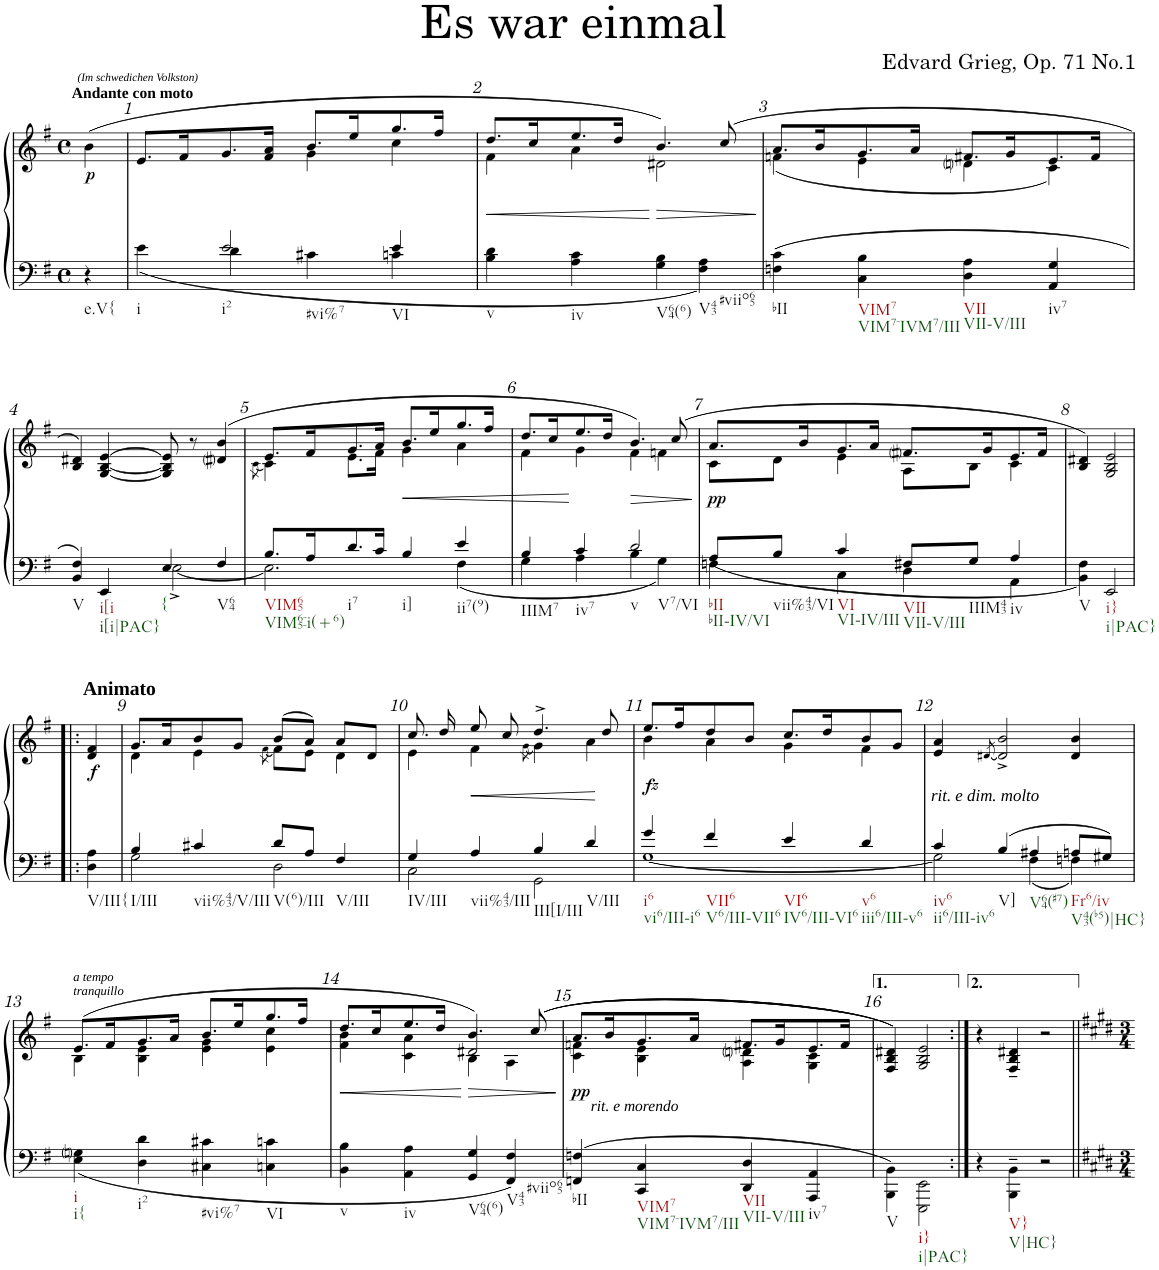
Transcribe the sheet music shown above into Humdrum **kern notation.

**kern	**kern	**dynam
*part1	*part1	*part1
*staff2	*staff1	*staff1/2
*I"Midi_1	*	*
*clefF4	*clefG2	*
*k[f#]	*k[f#]	*
*G:	*G:	*
*M4/4	*M4/4	*
*met(c)	*met(c)	*
=	=	=
!	!LO:TX:a:B:t=Andante con moto	!
!	!LO:TX:a:i:t=(Im schwedichen Volkston)	!
!LO:TX:b:t=e.V{	!	!
!	!	!LO:DY:b
4r	(>4b\	p
=1	=1	=1
*^	*^	*
!LO:TX:b:t=i	!	!	!	!
4e\	4ryy	8.e/L	2ryy	.
.	.	16f#/K	.	.
!LO:TX:b:t=i2	!	!	!	!
!LO:TX:b:t=#vi%7	!	!	!	!
2e/	4d\	8.g/	.	.
.	.	16f#/ 16a/Jk	.	.
.	4c#X\	8.b/L	4g\	.
.	.	16ee/K	.	.
!LO:TX:b:t=VI	!	!	!	!
4e/	4cn\	8.gg/	4cc\	.
.	.	16ff#/Jk	.	.
*v	*v	*	*	*
=2	=2	=2	=2
!LO:TX:b:t=v	!	!	!
!	!	!	!LO:HP:b
4B\ 4d\	8.dd/L	4f#\	<
.	16cc/K	.	.
!LO:TX:b:t=iv	!	!	!
4A\ 4c\	8.ee/	4a\	.
.	16dd/Jk	.	.
!LO:TX:b:t=V64(6)	!	!	!
!	!	!	!LO:HP:n=1:b
4G\ 4B\	4.b/)	2d#X\	[ >
!LO:TX:b:t=V43	!	!	!
!LO:TX:b:t=#viio65	!	!	!
4F#\ 4A\	.	.	.
.	(8cc/	.	.
*	*v	*v	*
.	.	]
=3	=3	=3
*	*^	*
!LO:TX:b:t=bII	!	!	!
4Fn\ 4c\	8.a/L	(4fn\	.
.	16b/K	.	.
!LO:TX:b:t=VIM7	!	!	!
!LO:TX:b:t=VIM7-IVM7/III	!	!	!
4C\ 4B\	8.g/	4e\	.
.	16a/Jk	.	.
!LO:TX:b:t=VII	!	!	!
!LO:TX:b:t=VII-V/III	!	!	!
4D\ 4A\	8.f#X/L	4dni\	.
.	16g/K	.	.
!LO:TX:b:t=iv7	!	!	!
4AA/ 4G/	8.e/	4c\)	.
.	16f#/Jk	.	.
*	*v	*v	*
!!LO:LB:g=z
=4	=4	=4
*^	*	*
!LO:TX:b:t=V	!	!	!
4BB/ 4F#/	2ryy	4B/ 4d#X/)	.
!LO:TX:b:t=i[i	!	!	!
!LO:TX:b:t=i[i|PAC}	!	!	!
4EE/	.	[4G/ [4B/ [4e/	.
!LO:TX:b:t={	!	!	!
4E/	[2E^\	8G/] 8B/] 8e/]	.
.	.	8r	.
!LO:TX:b:t=V64	!	!	!
4F#/	.	(>4d#i/ 4b/	.
=5	=5	=5	=5
*	*	*^	*
.	.	.	[8qc\	.
!LO:TX:b:t=VIM65	!	!	!	!
!LO:TX:b:t=VIM65-i(+6)	!	!	!	!
8.B/L	2.E\]	8.e/L	4c\]	.
16A/K	.	16f#/K	.	.
!LO:TX:b:t=i7	!	!	!	!
8.d/	.	8.g/	8.e\L	.
16c/Jk	.	16a/Jk	16f#\Jk	.
!LO:TX:b:t=i]	!	!	!	!
!	!	!	!	!LO:HP:b
4B/	.	8.b/L	4g\	<
.	.	16ee/K	.	.
!LO:TX:b:t=ii7(9)	!	!	!	!
4e/	4F#\	8.gg/	4a\	.
.	.	16ff#/Jk	.	.
=6	=6	=6	=6	=6
!LO:TX:b:t=IIIM7	!	!	!	!
4B/	4G\	8.dd/L	4f#\	.
.	.	16cc/K	.	.
!LO:TX:b:t=iv7	!	!	!	!
4c/	4A\	8.ee/	4g\	[
.	.	16dd/Jk	.	.
!LO:TX:b:t=v	!	!	!	!
!LO:TX:b:t=V7/VI	!	!	!	!
!	!	!	!	!LO:HP:b
2d/	4B\	4.b/)	4f#\	>
.	4G\	.	4fn\	.
.	.	(8cc/	.	.
*v	*v	*	*	*
*	*v	*v	*
.	.	]
=7	=7	=7
*^	*^	*
!LO:TX:b:t=bII	!	!	!	!
!LO:TX:b:t=bII-IV/VI	!	!	!	!
!	!	!	!	!LO:DY:b
8A/L	4Fn\	8.a/L	8c\L	pp
!LO:TX:b:t=vii%43/VI	!	!	!	!
8B/J	.	.	8d\J	.
.	.	16b/K	.	.
!LO:TX:b:t=VI	!	!	!	!
!LO:TX:b:t=VI-IV/III	!	!	!	!
4c/	4C\	8.g/	4e\	.
.	.	16a/Jk	.	.
!LO:TX:b:t=VII	!	!	!	!
!LO:TX:b:t=VII-V/III	!	!	!	!
8F#X/L	4D\	8.f#i/L	8A\L	.
!LO:TX:b:t=IIIM43	!	!	!	!
8G/J	.	.	8B\J	.
.	.	16g/K	.	.
!LO:TX:b:t=iv	!	!	!	!
4A/	4AA\	8.e/	4c\	.
.	.	16f#/Jk	.	.
*v	*v	*	*	*
*	*v	*v	*
=8	=8	=8
!LO:TX:b:t=V	!	!
4BB\ 4F#\	4B/ 4d#X/)	.
!LO:TX:b:t=i}	!	!
!LO:TX:b:t=i|PAC}	!	!
2EE/	2G/ 2B/ 2e/	.
!!LO:LB:g=z
=8X1!|:	=8X1!|:	=8X1!|:
!	!LO:TX:a:B:t=Animato	!
!LO:TX:b:t=V/III{	!	!
!	!	!LO:DY:b
4D\ 4A\	4d/ 4f#/	f
=9	=9	=9
*^	*^	*
!LO:TX:b:t=I/III	!	!	!	!
4B/	2G\	8.g/L	4d\	.
.	.	16a/K	.	.
!LO:TX:b:t=vii%43/V/III	!	!	!	!
4c#X/	.	8b/	4e\	.
.	.	8g/J	.	.
.	.	.	[8qf#\	.
!LO:TX:b:t=V(6)/III	!	!	!	!
8d/L	2D\	(>8b/L	8f#\L]	.
8A/J	.	8a/J)	8e\J	.
!LO:TX:b:t=V/III	!	!	!	!
4F#/	.	8a/L	4d\	.
.	.	8d/J	.	.
=10	=10	=10	=10	=10
!LO:TX:b:t=IV/III	!	!	!	!
4G/	2C\	8.cc/	4e\	.
.	.	16dd/	.	.
!LO:TX:b:t=vii%43/III	!	!	!	!
!	!	!	!	!LO:HP:b
4A/	.	8ee/	4f#\	<
.	.	8cc/	.	.
.	.	.	[8qg\	.
!LO:TX:b:t=III[I/III	!	!	!	!
4B/	2GG\	4.dd^/	4g\]	.
!LO:TX:b:t=V/III	!	!	!	!
4d/	.	.	4a\	.
.	.	8dd/	.	[
=11	=11	=11	=11	=11
!LO:TX:b:t=i6	!	!	!	!
!LO:TX:b:t=vi6/III-i6	!	!	!	!
!	!	!	!	!LO:DY:b
4g/	[1G	8.ee/L	4b\	fz
.	.	16ff#/K	.	.
!LO:TX:b:t=VII6	!	!	!	!
!LO:TX:b:t=V6/III-VII6	!	!	!	!
4f#/	.	8dd/	4a\	.
.	.	8b/J	.	.
!LO:TX:b:t=VI6	!	!	!	!
!LO:TX:b:t=IV6/III-VI6	!	!	!	!
4e/	.	8.cc/L	4g\	.
.	.	16dd/K	.	.
!LO:TX:b:t=v6	!	!	!	!
!LO:TX:b:t=iii6/III-v6	!	!	!	!
4d/	.	8b/	4f#\	.
.	.	8g/J	.	.
*	*	*v	*v	*
=12	=12	=12	=12
!LO:TX:a:i:t=rit. e dim. molto	!	!	!
!LO:TX:b:t=iv6	!	!	!
!LO:TX:b:t=ii6/III-iv6	!	!	!
4c/	2G\]	4e/ 4a/	.
.	.	[8qd#X/	.
!LO:TX:b:t=V]	!	!	!
4B/	.	2d#/]^ 2b/^	.
!LO:TX:b:t=V64(#7)	!	!	!
4A#X/	4F#\	.	.
!LO:TX:b:t=Fr6/iv	!	!	!
!LO:TX:b:t=V43(b5)|HC}	!	!	!
8An/L	4Fn\	4d#/ 4b/	.
8G#X/J	.	.	.
*v	*v	*	*
!!LO:LB:g=z
=13	=13	=13
*	*^	*
!	!LO:TX:a:i:t=a tempo	!	!
!	!LO:TX:a:t=tranquillo	!	!
!LO:TX:b:t=i	!	!	!
!LO:TX:b:t=i{	!	!	!
4E\ 4Gni\	(>8.e/L	4B\	.
.	16f#/K	.	.
!LO:TX:b:t=i2	!	!	!
4D\ 4d\	8.g/	4B\ 4e\	.
.	16a/Jk	.	.
!LO:TX:b:t=#vi%7	!	!	!
4C#X\ 4c#X\	8.b/L	4e\ 4g\	.
.	16ee/K	.	.
!LO:TX:b:t=VI	!	!	!
4Cn\ 4cn\	8.gg/	4e\ 4cc\	.
.	16ff#/Jk	.	.
*	*v	*v	*
=14	=14	=14
!LO:TX:b:t=v	!	!
!	!	!LO:HP:b
*	*^	*
*	*	*^	*
4BB\ 4B\	8.dd/L	4f#\ 4b\	2ryy	<
.	16cc/K	.	.	.
!LO:TX:b:t=iv	!	!	!	!
4AA\ 4A\	8.ee/	4c\ 4a\	.	.
.	16dd/Jk	.	.	.
!LO:TX:b:t=V64(6)	!	!	!	!
!	!	!	!	!LO:HP:n=1:b
4GG/ 4G/	4.b/)	4B\	2d#X/	[ >
!LO:TX:b:t=V43	!	!	!	!
!LO:TX:b:t=#viio65	!	!	!	!
4FF#/ 4F#/	.	4A\	.	.
.	((8cc/	.	.	.
*	*v	*v	*v	*
.	.	]
=15	=15	=15
*	*^	*
!	!LO:TX:b:i:t=rit. e morendo	!	!
!LO:TX:b:t=bII	!	!	!
!	!	!	!LO:DY:b
4FFn/ 4Fn/	8.a/L	4c\ 4fn\	pp
.	16b/K	.	.
!LO:TX:b:t=VIM7	!	!	!
!LO:TX:b:t=VIM7-IVM7/III	!	!	!
4CC/ 4C/	8.g/	4B\ 4e\	.
.	16a/Jk	.	.
!LO:TX:b:t=VII	!	!	!
!LO:TX:b:t=VII-V/III	!	!	!
4DD/ 4D/	8.f#X/L	4A\ 4dni\	.
.	16g/K	.	.
!LO:TX:b:t=iv7	!	!	!
4AAA/ 4AA/	8.e/	4G\ 4c\	.
.	16f#/Jk	.	.
*	*v	*v	*
=16	=16	=16
!LO:TX:b:t=V	!	!
4BBB\ 4BB\	4F#/ 4B/ 4d#X/))	.
!LO:TX:b:t=i}	!	!
!LO:TX:b:t=i|PAC}	!	!
2EEE\ 2EE\	2G/ 2B/ 2e/	.
=16X2:|!	=16X2:|!	=16X2:|!
4r	4r	.
!LO:TX:b:t=V}	!	!
!LO:TX:b:t=V|HC}	!	!
4BBB\~ 4BB\~	4F#/~ 4B/~ 4d#X/~	.
2r	2r	.
=||	=||	=||
*-	*-	*-
